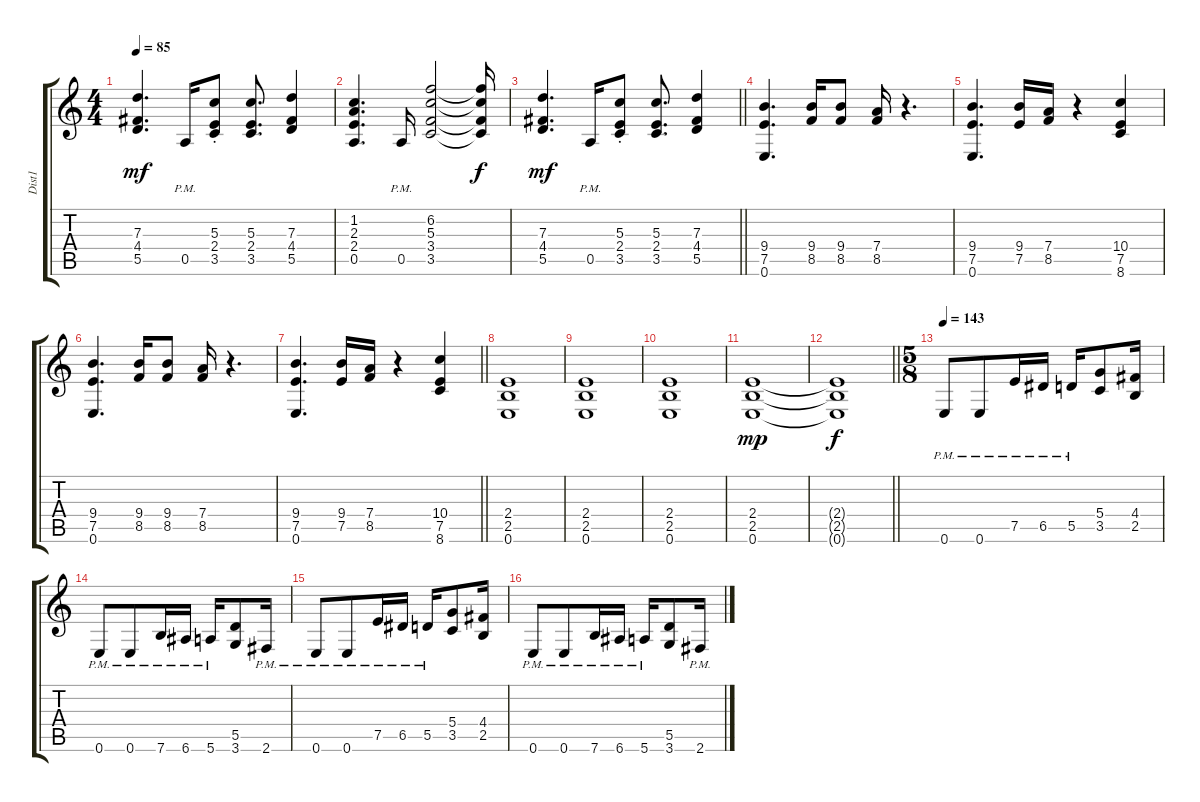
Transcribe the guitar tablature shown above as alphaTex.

\track ("Dist1" "Dist1") {instrument distortionguitar}
\staff {score tabs}
\tuning (E4 B3 G3 D3 A2 E2) {hide}
\ts (4 4)
\tempo 85
\clef g2
\ks c
(7.3 4.4 5.5).4{d dy mf} 0.5{pm}.16 (5.3{st} 2.4{st} 3.5{st}).8 (5.3 2.4 3.5).8{d} (7.3 4.4 5.5).4 |
(1.2 2.3 2.4 0.5).4{d} 0.5{pm}.16 (6.2 5.3 3.4 3.5).2 (6.2{t} 5.3{t} 3.4{t} 3.5{t}).16{dy f} |
\barLineRight lightlight
(7.3 4.4 5.5).4{d dy mf} 0.5{pm}.16 (5.3{st} 2.4{st} 3.5{st}).8 (5.3 2.4 3.5).8{d} (7.3 4.4 5.5).4 |
\section ("" "")
(9.4 7.5 0.6).4{d} (9.4 8.5).16 (9.4 8.5).8 (7.4 8.5).16 r.4{d} |
(9.4 7.5 0.6).4{d} (9.4 7.5).16 (7.4 8.5).16 r.4 (10.4 7.5 8.6).4 |
(9.4 7.5 0.6).4{d} (9.4 8.5).16 (9.4 8.5).8 (7.4 8.5).16 r.4{d} |
\barLineRight lightlight
(9.4 7.5 0.6).4{d} (9.4 7.5).16 (7.4 8.5).16 r.4 (10.4 7.5 8.6).4 |
\section ("" "")
(2.4 2.5 0.6).1 |
(2.4 2.5 0.6).1 |
(2.4 2.5 0.6).1 |
(2.4 2.5 0.6).1{dy mp} |
\barLineRight lightlight
(2.4{t} 2.5{t} 0.6{t}).1{dy f} |
\ts (5 8)
\section ("" "")
\tempo 143
0.6{pm}.8 0.6{pm}.8 7.5{pm}.16 6.5{pm}.16 5.5{pm}.16 (5.4 3.5).8 (4.4 2.5).16 |
0.6{pm}.8 0.6{pm}.8 7.6{pm}.16 6.6{pm}.16 5.6{pm}.16 (5.5 3.6).8 2.6{pm}.16 |
0.6{pm}.8 0.6{pm}.8 7.5{pm}.16 6.5{pm}.16 5.5{pm}.16 (5.4 3.5).8 (4.4 2.5).16 |
0.6{pm}.8 0.6{pm}.8 7.6{pm}.16 6.6{pm}.16 5.6{pm}.16 (5.5 3.6).8 2.6{pm}.16
